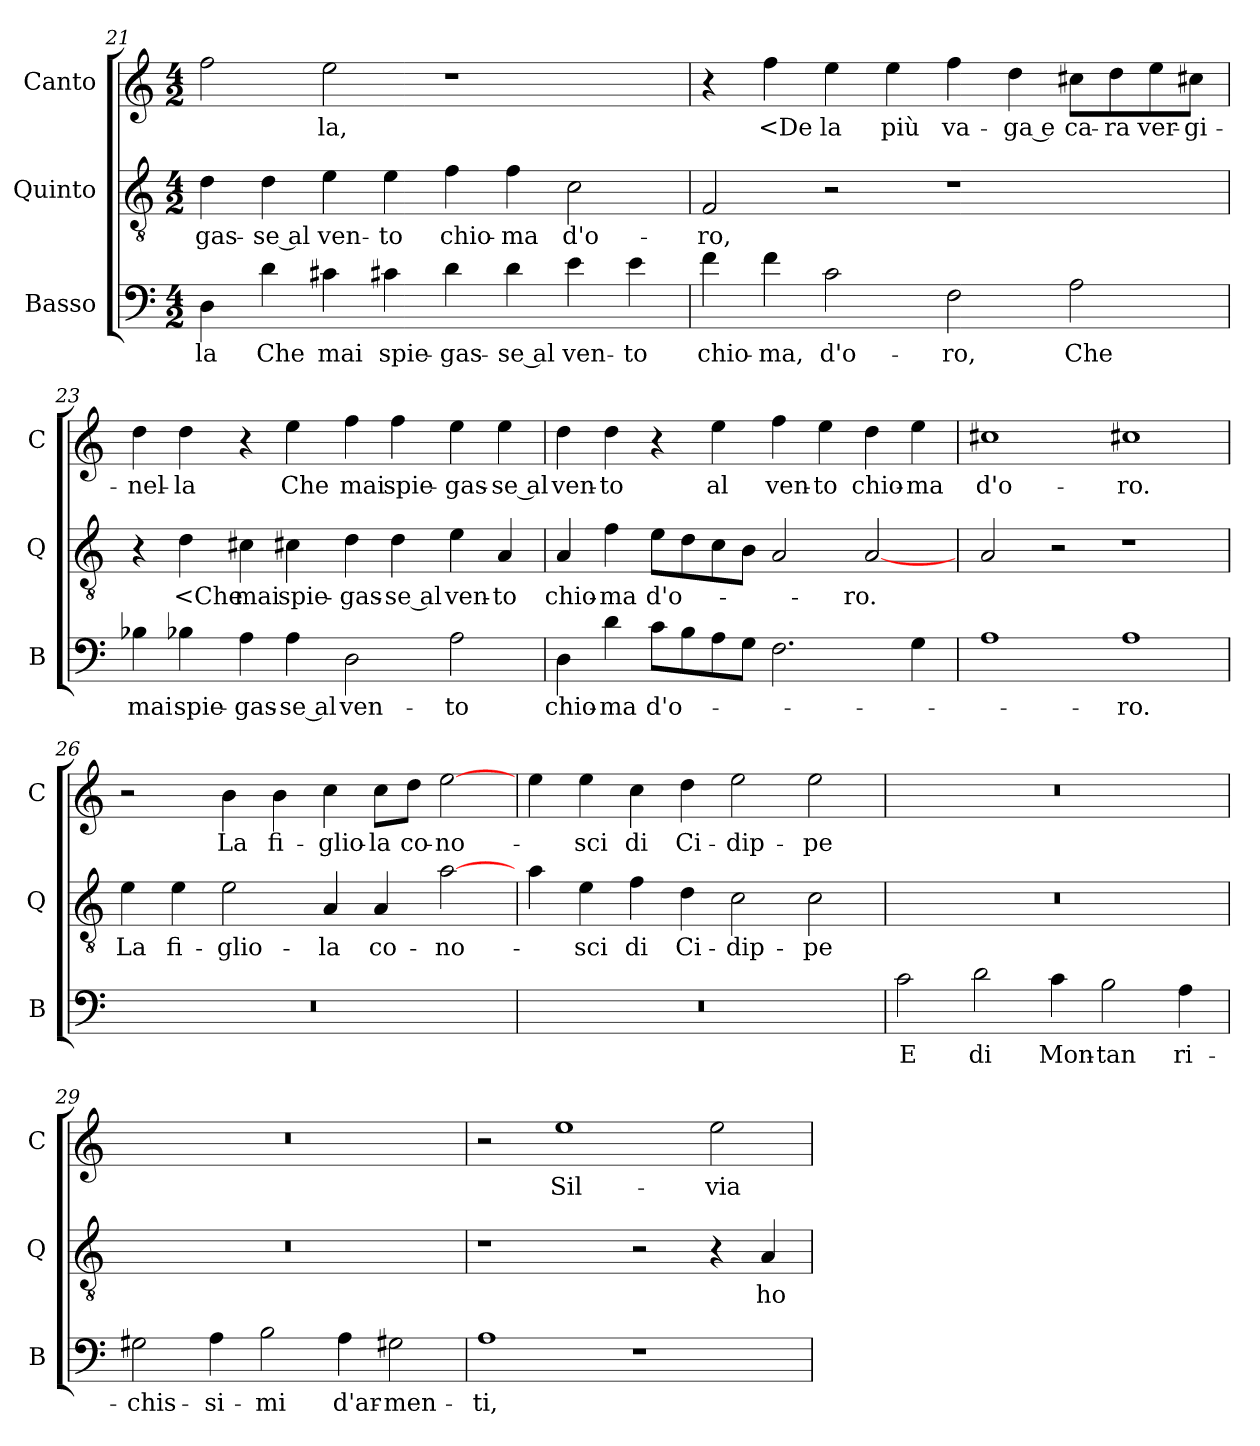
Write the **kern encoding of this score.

**kern	**text	**kern	**text	**kern	**text
*part3	*part3	*part2	*part2	*part1	*part1
*staff3	*staff3	*staff2	*staff2	*staff1	*staff1
*I"Basso	*	*I"Quinto	*	*I"Canto	*
*I'B	*	*I'Q	*	*I'C	*
*clefF4	*	*clefGv2	*	*clefG2	*
*k[]	*	*k[]	*	*k[]	*
*M4/2	*	*M4/2	*	*M4/2	*
=21	=21	=21	=21	=21	=21
4D	-la	4d	-gas-	2ff	.
4d	Che	4d	-se al	.	.
4c#X	mai	4e	ven-	2ee	-la,
4c#X	spie-	4e	-to	.	.
4d	-gas-	4f	chio-	1r	.
4d	-se al	4f	-ma	.	.
4e	ven-	2c	d'o-	.	.
4e	-to	.	.	.	.
=22	=22	=22	=22	=22	=22
4f	chio-	2F	-ro,	4r	.
4f	-ma,	.	.	4ff	<De
2c	d'o-	2r	.	4ee	la
.	.	.	.	4ee	più
2F	-ro,	1r	.	4ff	va-
.	.	.	.	4dd	-ga e
2A	Che	.	.	8cc#XL	ca-
.	.	.	.	8dd	-ra
.	.	.	.	8ee	ver-
.	.	.	.	8cc#XJ	-gi-
=23	=23	=23	=23	=23	=23
4B-X	mai	4r	.	4dd	-nel-
4B-X	spie-	4d	<Che	4dd	-la
4A	-gas-	4c#X	mai	4r	.
4A	-se al	4c#X	spie-	4ee	Che
2D	ven-	4d	-gas-	4ff	mai
.	.	4d	-se al	4ff	spie-
2A	-to	4e	ven-	4ee	-gas-
.	.	4A	-to	4ee	-se al
=24	=24	=24	=24	=24	=24
4D	chio-	4A	chio-	4dd	ven-
4d	-ma	4f	-ma	4dd	-to
8cL	d'o-	8eL	d'o-	4r	.
8B	.	8d	.	.	.
8A	.	8c	.	4ee	al
8GJ	.	8BJ	.	.	.
2.F	.	2A	.	4ff	ven-
.	.	.	.	4ee	-to
.	.	[2A	-ro.	4dd	chio-
4G	.	.	.	4ee	-ma
=25	=25	=25	=25	=25	=25
1A	.	2A	.	1cc#X	d'o-
.	.	2r	.	.	.
1A	-ro.	1r	.	1cc#X	-ro.
=26	=26	=26	=26	=26	=26
0r	.	4e	La	2r	.
.	.	4e	fi-	.	.
.	.	2e	-glio-	4b	La
.	.	.	.	4b	fi-
.	.	4A	-la	4cc	-glio-
.	.	4A	co-	8ccL	-la
.	.	.	.	8ddJ	co-
.	.	[2a	-no-	[2ee	-no-
=27	=27	=27	=27	=27	=27
0r	.	4a	.	4ee	.
.	.	4e	-sci	4ee	-sci
.	.	4f	di	4cc	di
.	.	4d	Ci-	4dd	Ci-
.	.	2c	-dip-	2ee	-dip-
.	.	2c	-pe	2ee	-pe
=28	=28	=28	=28	=28	=28
2c	E	0r	.	0r	.
2d	di	.	.	.	.
4c	Mon-	.	.	.	.
2B	-tan	.	.	.	.
4A	ri-	.	.	.	.
=29	=29	=29	=29	=29	=29
2G#X	-chis-	0r	.	0r	.
4A	-si-	.	.	.	.
2B	-mi	.	.	.	.
4A	d'ar-	.	.	.	.
2G#X	-men-	.	.	.	.
=30	=30	=30	=30	=30	=30
1A	-ti,	1r	.	2r	.
.	.	.	.	1ee	Sil-
1r	.	2r	.	.	.
.	.	4r	.	2ee	-via
.	.	4A	ho-	.	.
=	=	=	=	=	=
*-	*-	*-	*-	*-	*-
